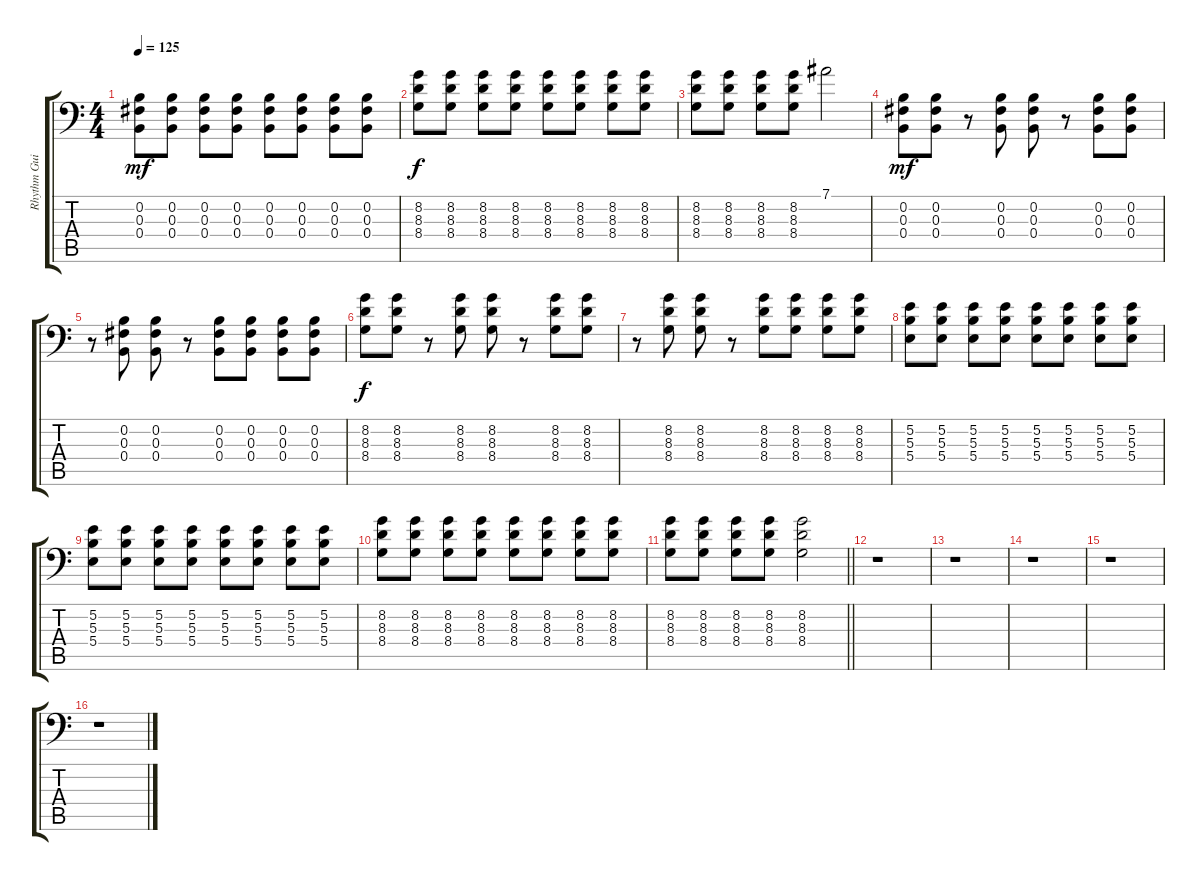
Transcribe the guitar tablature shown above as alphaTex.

\track ("Rhythm Guitar" "Rhythm Gui") {instrument distortionguitar}
\staff {score tabs}
\tuning (Eb3 B2 Gb2 B1 Gb1 B0) {hide}
\ts (4 4)
\tempo 125
\clef f4
\ks c
(0.2 0.3 0.4).8{dy mf} (0.2 0.3 0.4).8 (0.2 0.3 0.4).8 (0.2 0.3 0.4).8 (0.2 0.3 0.4).8 (0.2 0.3 0.4).8 (0.2 0.3 0.4).8 (0.2 0.3 0.4).8 |
(8.2 8.3 8.4).8{dy f} (8.2 8.3 8.4).8 (8.2 8.3 8.4).8 (8.2 8.3 8.4).8 (8.2 8.3 8.4).8 (8.2 8.3 8.4).8 (8.2 8.3 8.4).8 (8.2 8.3 8.4).8 |
(8.2 8.3 8.4).8 (8.2 8.3 8.4).8 (8.2 8.3 8.4).8 (8.2 8.3 8.4).8 7.1.2 |
(0.2 0.3 0.4).8{dy mf} (0.2 0.3 0.4).8 r.8 (0.2 0.3 0.4).8 (0.2 0.3 0.4).8 r.8 (0.2 0.3 0.4).8 (0.2 0.3 0.4).8 |
r.8 (0.2 0.3 0.4).8 (0.2 0.3 0.4).8 r.8 (0.2 0.3 0.4).8 (0.2 0.3 0.4).8 (0.2 0.3 0.4).8 (0.2 0.3 0.4).8 |
(8.2 8.3 8.4).8{dy f} (8.2 8.3 8.4).8 r.8 (8.2 8.3 8.4).8 (8.2 8.3 8.4).8 r.8 (8.2 8.3 8.4).8 (8.2 8.3 8.4).8 |
r.8 (8.2 8.3 8.4).8 (8.2 8.3 8.4).8 r.8 (8.2 8.3 8.4).8 (8.2 8.3 8.4).8 (8.2 8.3 8.4).8 (8.2 8.3 8.4).8 |
(5.2 5.3 5.4).8 (5.2 5.3 5.4).8 (5.2 5.3 5.4).8 (5.2 5.3 5.4).8 (5.2 5.3 5.4).8 (5.2 5.3 5.4).8 (5.2 5.3 5.4).8 (5.2 5.3 5.4).8 |
(5.2 5.3 5.4).8 (5.2 5.3 5.4).8 (5.2 5.3 5.4).8 (5.2 5.3 5.4).8 (5.2 5.3 5.4).8 (5.2 5.3 5.4).8 (5.2 5.3 5.4).8 (5.2 5.3 5.4).8 |
(8.2 8.3 8.4).8 (8.2 8.3 8.4).8 (8.2 8.3 8.4).8 (8.2 8.3 8.4).8 (8.2 8.3 8.4).8 (8.2 8.3 8.4).8 (8.2 8.3 8.4).8 (8.2 8.3 8.4).8 |
\barLineRight lightlight
(8.2 8.3 8.4).8 (8.2 8.3 8.4).8 (8.2 8.3 8.4).8 (8.2 8.3 8.4).8 (8.2 8.3 8.4).2 |
r.1 |
r.1 |
r.1 |
r.1 |
r.1
